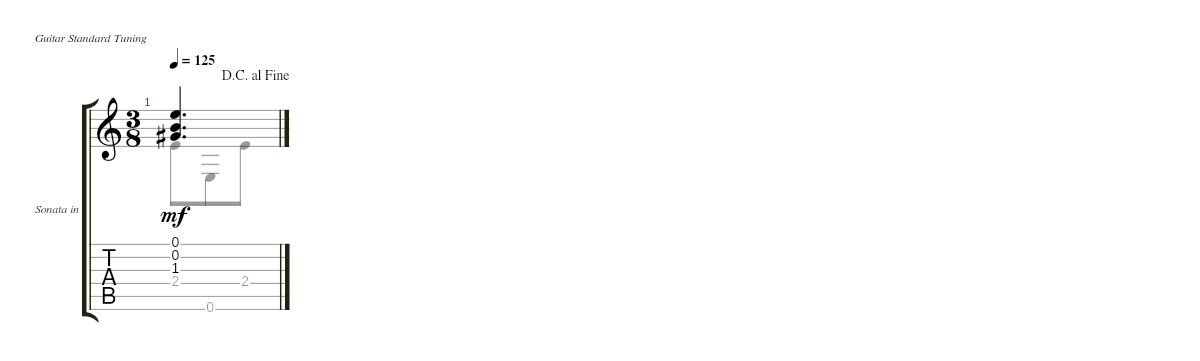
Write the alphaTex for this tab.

\bracketExtendMode groupsimilarinstruments
\firstSystemTrackNameOrientation horizontal
\otherSystemsTrackNameOrientation horizontal
\track ("Sonata in Am . 4. Vivace" "Sonata in ") {instrument acousticguitarnylon}
\staff {score tabs}
\tuning (E4 B3 G3 D3 A2 E2)
\voice
\ts (3 8)
\jump dacapoalfine
\tempo 125
\clef g2
\ks c
(0.1 0.2 1.3).4{d dy mf}
\voice
\clef g2
\ottava regular
\simile none
\ks c
2.4.8{dy mf} 0.6.8 2.4.8
